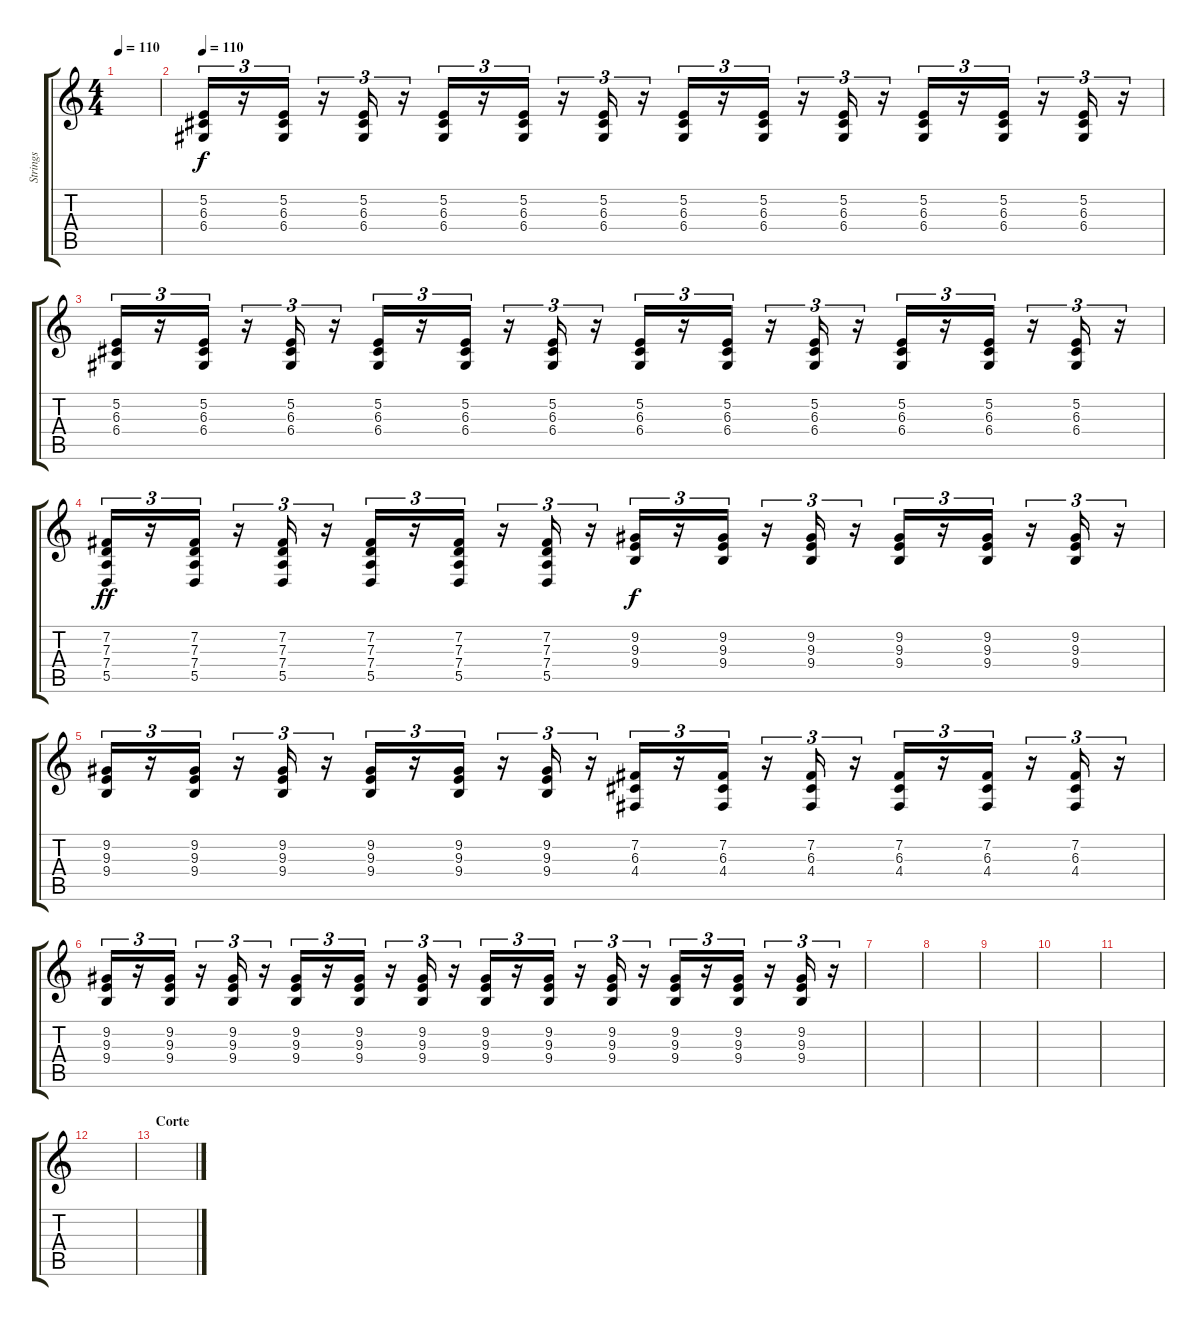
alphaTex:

\track ("Strings" "Strings") {instrument stringensemble1}
\staff {score tabs}
\tuning (E4 B3 G3 D3 A2 E2) {hide}
\ts (4 4)
\tempo 110
\clef g2
\ks c
|
\tempo 110
(5.2 6.3 6.4).16{tu (3 2)} r.16{tu (3 2)} (5.2 6.3 6.4).16{tu (3 2)} r.16{tu (3 2)} (5.2 6.3 6.4).16{tu (3 2)} r.16{tu (3 2)} (5.2 6.3 6.4).16{tu (3 2)} r.16{tu (3 2)} (5.2 6.3 6.4).16{tu (3 2)} r.16{tu (3 2)} (5.2 6.3 6.4).16{tu (3 2)} r.16{tu (3 2)} (5.2 6.3 6.4).16{tu (3 2)} r.16{tu (3 2)} (5.2 6.3 6.4).16{tu (3 2)} r.16{tu (3 2)} (5.2 6.3 6.4).16{tu (3 2)} r.16{tu (3 2)} (5.2 6.3 6.4).16{tu (3 2)} r.16{tu (3 2)} (5.2 6.3 6.4).16{tu (3 2)} r.16{tu (3 2)} (5.2 6.3 6.4).16{tu (3 2)} r.16{tu (3 2)} |
(5.2 6.3 6.4).16{tu (3 2)} r.16{tu (3 2)} (5.2 6.3 6.4).16{tu (3 2)} r.16{tu (3 2)} (5.2 6.3 6.4).16{tu (3 2)} r.16{tu (3 2)} (5.2 6.3 6.4).16{tu (3 2)} r.16{tu (3 2)} (5.2 6.3 6.4).16{tu (3 2)} r.16{tu (3 2)} (5.2 6.3 6.4).16{tu (3 2)} r.16{tu (3 2)} (5.2 6.3 6.4).16{tu (3 2)} r.16{tu (3 2)} (5.2 6.3 6.4).16{tu (3 2)} r.16{tu (3 2)} (5.2 6.3 6.4).16{tu (3 2)} r.16{tu (3 2)} (5.2 6.3 6.4).16{tu (3 2)} r.16{tu (3 2)} (5.2 6.3 6.4).16{tu (3 2)} r.16{tu (3 2)} (5.2 6.3 6.4).16{tu (3 2)} r.16{tu (3 2)} |
(7.2 7.3 7.4 5.5).16{tu (3 2) dy ff} r.16{tu (3 2)} (7.2 7.3 7.4 5.5).16{tu (3 2)} r.16{tu (3 2)} (7.2 7.3 7.4 5.5).16{tu (3 2)} r.16{tu (3 2)} (7.2 7.3 7.4 5.5).16{tu (3 2)} r.16{tu (3 2)} (7.2 7.3 7.4 5.5).16{tu (3 2)} r.16{tu (3 2)} (7.2 7.3 7.4 5.5).16{tu (3 2)} r.16{tu (3 2)} (9.2 9.3 9.4).16{tu (3 2) dy f} r.16{tu (3 2)} (9.2 9.3 9.4).16{tu (3 2)} r.16{tu (3 2)} (9.2 9.3 9.4).16{tu (3 2)} r.16{tu (3 2)} (9.2 9.3 9.4).16{tu (3 2)} r.16{tu (3 2)} (9.2 9.3 9.4).16{tu (3 2)} r.16{tu (3 2)} (9.2 9.3 9.4).16{tu (3 2)} r.16{tu (3 2)} |
(9.2 9.3 9.4).16{tu (3 2)} r.16{tu (3 2)} (9.2 9.3 9.4).16{tu (3 2)} r.16{tu (3 2)} (9.2 9.3 9.4).16{tu (3 2)} r.16{tu (3 2)} (9.2 9.3 9.4).16{tu (3 2)} r.16{tu (3 2)} (9.2 9.3 9.4).16{tu (3 2)} r.16{tu (3 2)} (9.2 9.3 9.4).16{tu (3 2)} r.16{tu (3 2)} (7.2 6.3 4.4).16{tu (3 2)} r.16{tu (3 2)} (7.2 6.3 4.4).16{tu (3 2)} r.16{tu (3 2)} (7.2 6.3 4.4).16{tu (3 2)} r.16{tu (3 2)} (7.2 6.3 4.4).16{tu (3 2)} r.16{tu (3 2)} (7.2 6.3 4.4).16{tu (3 2)} r.16{tu (3 2)} (7.2 6.3 4.4).16{tu (3 2)} r.16{tu (3 2)} |
(9.2 9.3 9.4).16{tu (3 2)} r.16{tu (3 2)} (9.2 9.3 9.4).16{tu (3 2)} r.16{tu (3 2)} (9.2 9.3 9.4).16{tu (3 2)} r.16{tu (3 2)} (9.2 9.3 9.4).16{tu (3 2)} r.16{tu (3 2)} (9.2 9.3 9.4).16{tu (3 2)} r.16{tu (3 2)} (9.2 9.3 9.4).16{tu (3 2)} r.16{tu (3 2)} (9.2 9.3 9.4).16{tu (3 2)} r.16{tu (3 2)} (9.2 9.3 9.4).16{tu (3 2)} r.16{tu (3 2)} (9.2 9.3 9.4).16{tu (3 2)} r.16{tu (3 2)} (9.2 9.3 9.4).16{tu (3 2)} r.16{tu (3 2)} (9.2 9.3 9.4).16{tu (3 2)} r.16{tu (3 2)} (9.2 9.3 9.4).16{tu (3 2)} r.16{tu (3 2)} |
|
|
|
|
|
|
\section ("" "Corte")
